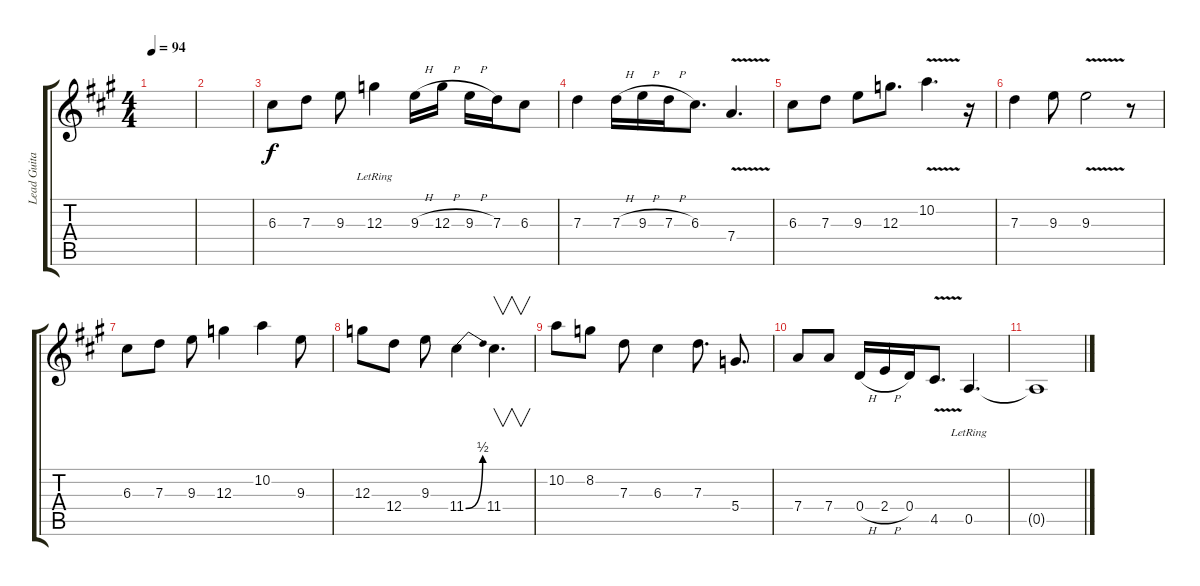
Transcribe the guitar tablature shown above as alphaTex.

\track ("Lead Guitar" "Lead Guita") {instrument overdrivenguitar}
\staff {score tabs}
\tuning (E4 B3 G3 D3 A2 E2) {hide}
\ts (4 4)
\tempo 94
\clef g2
\ks a
|
|
6.3.8 7.3.8 9.3.8 12.3{lr}.4 9.3{h}.16 12.3{h}.16 9.3{h}.16 7.3.16 6.3.8 |
7.3.4 7.3{h}.16 9.3{h}.16 7.3{h}.16 6.3.8{d} 7.4{v}.4{d} |
6.3.8 7.3.8 9.3.8 12.3.8{d} 10.2{v}.4{d} r.16 |
7.3.4 9.3.8 9.3{v}.2 r.8 |
6.3.8 7.3.8 9.3.8 12.3.4 10.2.4 9.3.8 |
12.3.8 12.4.8 9.3.8 11.4{be (bend 0 0 60 2)}.4 11.4.4{v d} |
10.2.8 8.2.8 7.3.8 6.3.4 7.3.8{d} 5.4.8{d} |
7.4.8 7.4.8 0.4{h}.16 2.4{h}.16 0.4.16 4.5{v}.8{d} 0.5{lr}.4{d} |
0.5{t}.1
